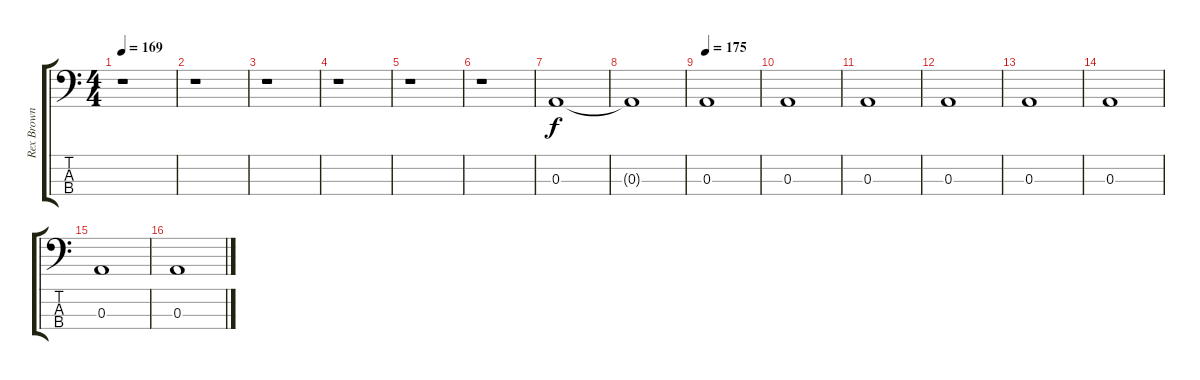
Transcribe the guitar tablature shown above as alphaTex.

\track ("Rex Brown (Bass)" "Rex Brown ") {instrument electricbasspick}
\staff {score tabs}
\tuning (G2 D2 A1 E1) {hide}
\ts (4 4)
\tempo 169
\clef f4
\ks c
r.1{dy f} |
r.1 |
r.1 |
r.1 |
r.1 |
r.1 |
0.3.1 |
0.3{t}.1 |
\tempo 175
0.3.1 |
0.3.1 |
0.3.1 |
0.3.1 |
0.3.1 |
0.3.1 |
0.3.1 |
0.3.1
